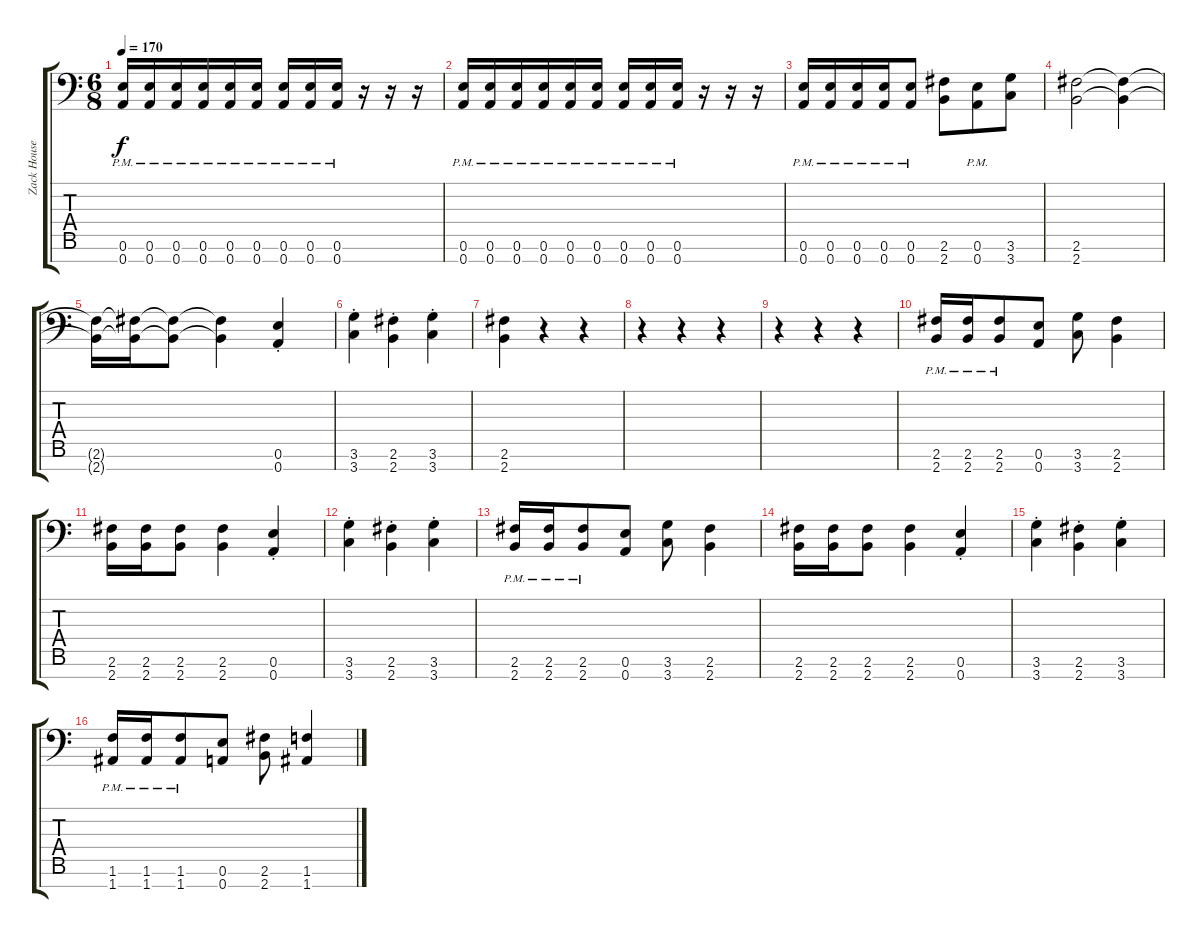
\track ("Zack Householder" "Zack House") {instrument distortionguitar}
\staff {score tabs}
\tuning (E4 B3 G3 D3 A2 E2 A1) {hide}
\ts (6 8)
\tempo 170
\clef f4
\ks c
(0.6{pm} 0.7{pm}).16{dy f} (0.6{pm} 0.7{pm}).16 (0.6{pm} 0.7{pm}).16 (0.6{pm} 0.7{pm}).16 (0.6{pm} 0.7{pm}).16 (0.6{pm} 0.7{pm}).16 (0.6{pm} 0.7{pm}).16 (0.6{pm} 0.7{pm}).16 (0.6{pm} 0.7{pm}).16 r.16 r.16 r.16 |
(0.6{pm} 0.7{pm}).16 (0.6{pm} 0.7{pm}).16 (0.6{pm} 0.7{pm}).16 (0.6{pm} 0.7{pm}).16 (0.6{pm} 0.7{pm}).16 (0.6{pm} 0.7{pm}).16 (0.6{pm} 0.7{pm}).16 (0.6{pm} 0.7{pm}).16 (0.6{pm} 0.7{pm}).16 r.16 r.16 r.16 |
(0.6{pm} 0.7{pm}).16 (0.6{pm} 0.7{pm}).16 (0.6{pm} 0.7{pm}).16 (0.6{pm} 0.7{pm}).16 (0.6{pm} 0.7{pm}).8 (2.6 2.7).8 (0.6{pm} 0.7{pm}).8 (3.6 3.7).8 |
(2.6 2.7).2 (2.6{t} 2.7{t}).4 |
(2.6{t} 2.7{t}).16 (2.6{t} 2.7{t}).16 (2.6{t} 2.7{t}).8 (2.6{t} 2.7{t}).4 (0.6{st} 0.7{st}).4 |
(3.6{st} 3.7{st}).4 (2.6{st} 2.7{st}).4 (3.6{st} 3.7{st}).4 |
(2.6 2.7).4 r.4 r.4 |
r.4 r.4 r.4 |
r.4 r.4 r.4 |
(2.6{pm} 2.7{pm}).16 (2.6{pm} 2.7{pm}).16 (2.6{pm} 2.7{pm}).8 (0.6 0.7).8 (3.6 3.7).8 (2.6 2.7).4 |
(2.6 2.7).16 (2.6 2.7).16 (2.6 2.7).8 (2.6 2.7).4 (0.6{st} 0.7{st}).4 |
(3.6{st} 3.7{st}).4 (2.6{st} 2.7{st}).4 (3.6{st} 3.7{st}).4 |
(2.6{pm} 2.7{pm}).16 (2.6{pm} 2.7{pm}).16 (2.6{pm} 2.7{pm}).8 (0.6 0.7).8 (3.6 3.7).8 (2.6 2.7).4 |
(2.6 2.7).16 (2.6 2.7).16 (2.6 2.7).8 (2.6 2.7).4 (0.6{st} 0.7{st}).4 |
(3.6{st} 3.7{st}).4 (2.6{st} 2.7{st}).4 (3.6{st} 3.7{st}).4 |
(1.6{pm} 1.7{pm}).16 (1.6{pm} 1.7{pm}).16 (1.6{pm} 1.7{pm}).8 (0.6 0.7).8 (2.6 2.7).8 (1.6 1.7).4
